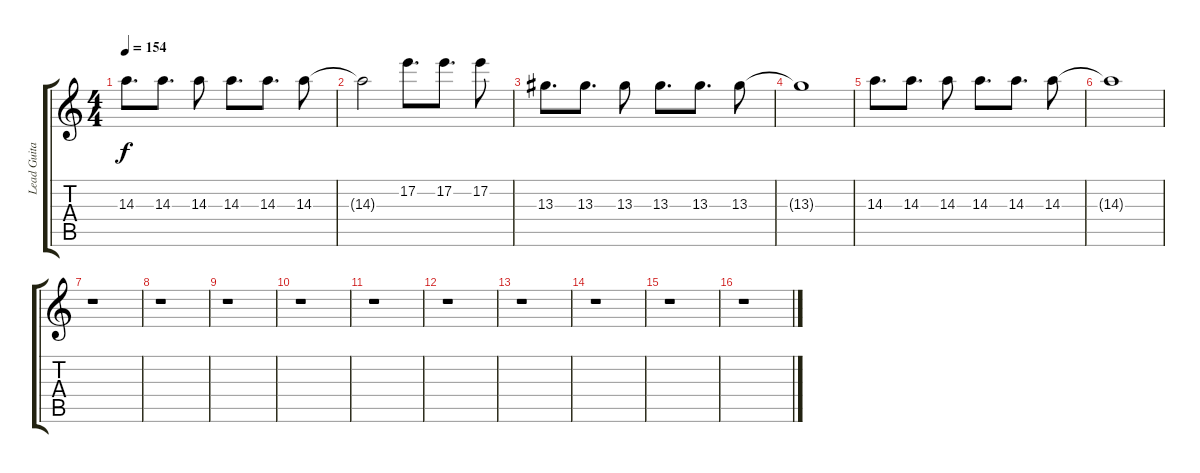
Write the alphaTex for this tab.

\track ("Lead Guitar " "Lead Guita") {instrument distortionguitar}
\staff {score tabs}
\tuning (E4 B3 G3 D3 A2 D2) {hide}
\ts (4 4)
\tempo 154
\clef g2
\ks c
14.3.8{d dy f} 14.3.8{d} 14.3.8 14.3.8{d} 14.3.8{d} 14.3.8 |
14.3{t}.2 17.2.8{d} 17.2.8{d} 17.2.8 |
13.3.8{d} 13.3.8{d} 13.3.8 13.3.8{d} 13.3.8{d} 13.3.8 |
13.3{t}.1 |
14.3.8{d} 14.3.8{d} 14.3.8 14.3.8{d} 14.3.8{d} 14.3.8 |
14.3{t}.1 |
r.1 |
r.1 |
r.1 |
r.1 |
r.1 |
r.1 |
r.1 |
r.1 |
r.1 |
r.1
